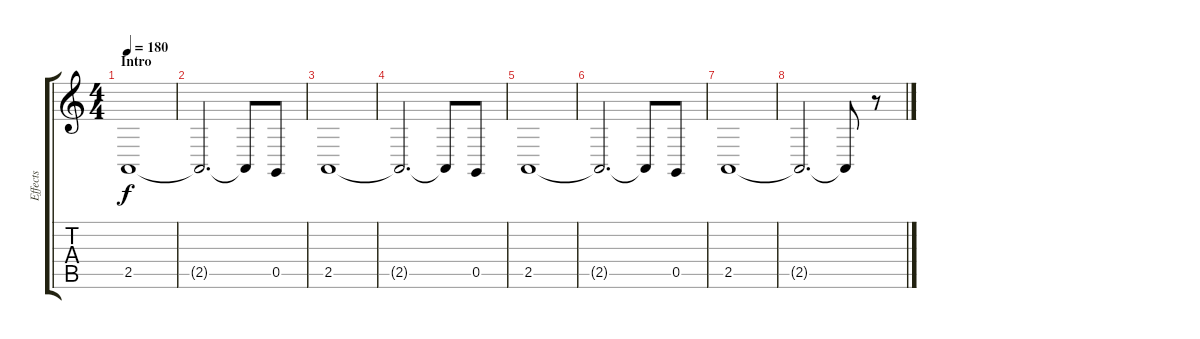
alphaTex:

\track ("Effects" "Effects") {instrument fx4atmosphere}
\staff {score tabs}
\tuning (D4 A3 F3 C3 G2 D2) {hide}
\ts (4 4)
\section ("" "Intro")
\tempo 180
\clef g2
\ks c
2.5.1{dy f instrument fx4atmosphere} |
2.5{t}.2{d} 2.5{t}.8 0.5.8 |
2.5.1 |
2.5{t}.2{d} 2.5{t}.8 0.5.8 |
2.5.1 |
2.5{t}.2{d} 2.5{t}.8 0.5.8 |
2.5.1 |
2.5{t}.2{d} 2.5{t}.8 r.8
